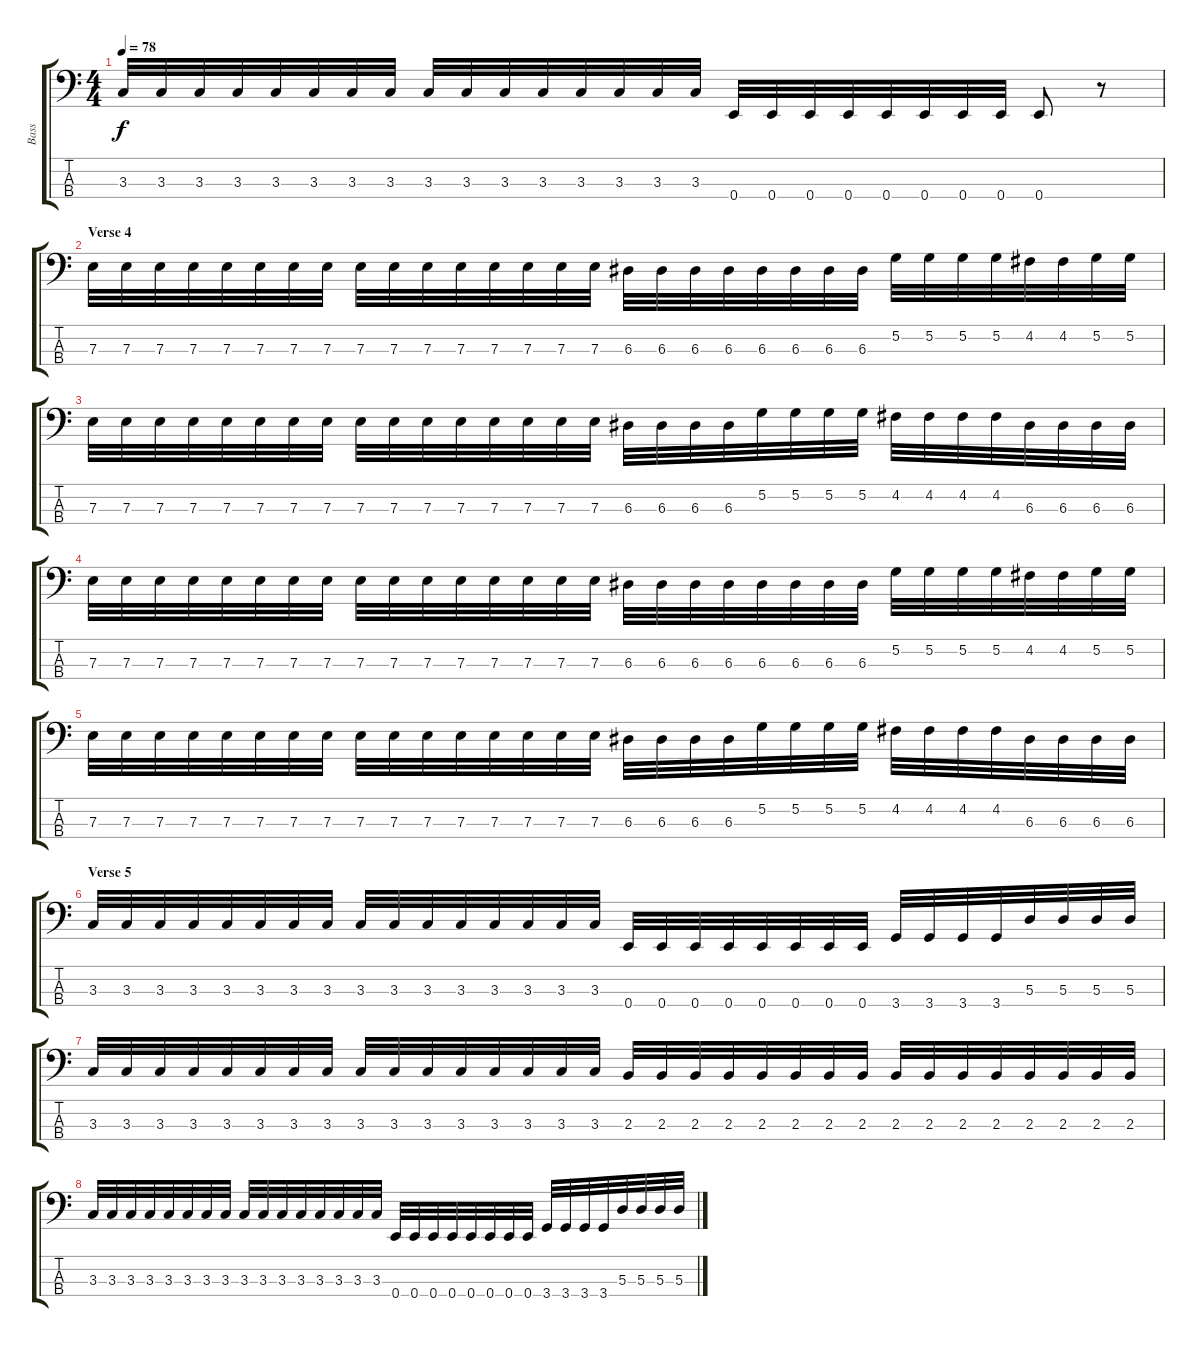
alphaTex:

\track ("Bass" "Bass") {instrument electricbassfinger}
\staff {score tabs}
\tuning (G2 D2 A1 E1) {hide}
\ts (4 4)
\tempo 78
\clef f4
\ks c
3.3.32{dy f} 3.3.32 3.3.32 3.3.32 3.3.32 3.3.32 3.3.32 3.3.32 3.3.32 3.3.32 3.3.32 3.3.32 3.3.32 3.3.32 3.3.32 3.3.32 0.4.32 0.4.32 0.4.32 0.4.32 0.4.32 0.4.32 0.4.32 0.4.32 0.4.8 r.8 |
\section ("" "Verse 4")
7.3.32 7.3.32 7.3.32 7.3.32 7.3.32 7.3.32 7.3.32 7.3.32 7.3.32 7.3.32 7.3.32 7.3.32 7.3.32 7.3.32 7.3.32 7.3.32 6.3.32 6.3.32 6.3.32 6.3.32 6.3.32 6.3.32 6.3.32 6.3.32 5.2.32 5.2.32 5.2.32 5.2.32 4.2.32 4.2.32 5.2.32 5.2.32 |
7.3.32 7.3.32 7.3.32 7.3.32 7.3.32 7.3.32 7.3.32 7.3.32 7.3.32 7.3.32 7.3.32 7.3.32 7.3.32 7.3.32 7.3.32 7.3.32 6.3.32 6.3.32 6.3.32 6.3.32 5.2.32 5.2.32 5.2.32 5.2.32 4.2.32 4.2.32 4.2.32 4.2.32 6.3.32 6.3.32 6.3.32 6.3.32 |
7.3.32 7.3.32 7.3.32 7.3.32 7.3.32 7.3.32 7.3.32 7.3.32 7.3.32 7.3.32 7.3.32 7.3.32 7.3.32 7.3.32 7.3.32 7.3.32 6.3.32 6.3.32 6.3.32 6.3.32 6.3.32 6.3.32 6.3.32 6.3.32 5.2.32 5.2.32 5.2.32 5.2.32 4.2.32 4.2.32 5.2.32 5.2.32 |
7.3.32 7.3.32 7.3.32 7.3.32 7.3.32 7.3.32 7.3.32 7.3.32 7.3.32 7.3.32 7.3.32 7.3.32 7.3.32 7.3.32 7.3.32 7.3.32 6.3.32 6.3.32 6.3.32 6.3.32 5.2.32 5.2.32 5.2.32 5.2.32 4.2.32 4.2.32 4.2.32 4.2.32 6.3.32 6.3.32 6.3.32 6.3.32 |
\section ("" "Verse 5")
3.3.32 3.3.32 3.3.32 3.3.32 3.3.32 3.3.32 3.3.32 3.3.32 3.3.32 3.3.32 3.3.32 3.3.32 3.3.32 3.3.32 3.3.32 3.3.32 0.4.32 0.4.32 0.4.32 0.4.32 0.4.32 0.4.32 0.4.32 0.4.32 3.4.32 3.4.32 3.4.32 3.4.32 5.3.32 5.3.32 5.3.32 5.3.32 |
3.3.32 3.3.32 3.3.32 3.3.32 3.3.32 3.3.32 3.3.32 3.3.32 3.3.32 3.3.32 3.3.32 3.3.32 3.3.32 3.3.32 3.3.32 3.3.32 2.3.32 2.3.32 2.3.32 2.3.32 2.3.32 2.3.32 2.3.32 2.3.32 2.3.32 2.3.32 2.3.32 2.3.32 2.3.32 2.3.32 2.3.32 2.3.32 |
3.3.32 3.3.32 3.3.32 3.3.32 3.3.32 3.3.32 3.3.32 3.3.32 3.3.32 3.3.32 3.3.32 3.3.32 3.3.32 3.3.32 3.3.32 3.3.32 0.4.32 0.4.32 0.4.32 0.4.32 0.4.32 0.4.32 0.4.32 0.4.32 3.4.32 3.4.32 3.4.32 3.4.32 5.3.32 5.3.32 5.3.32 5.3.32
